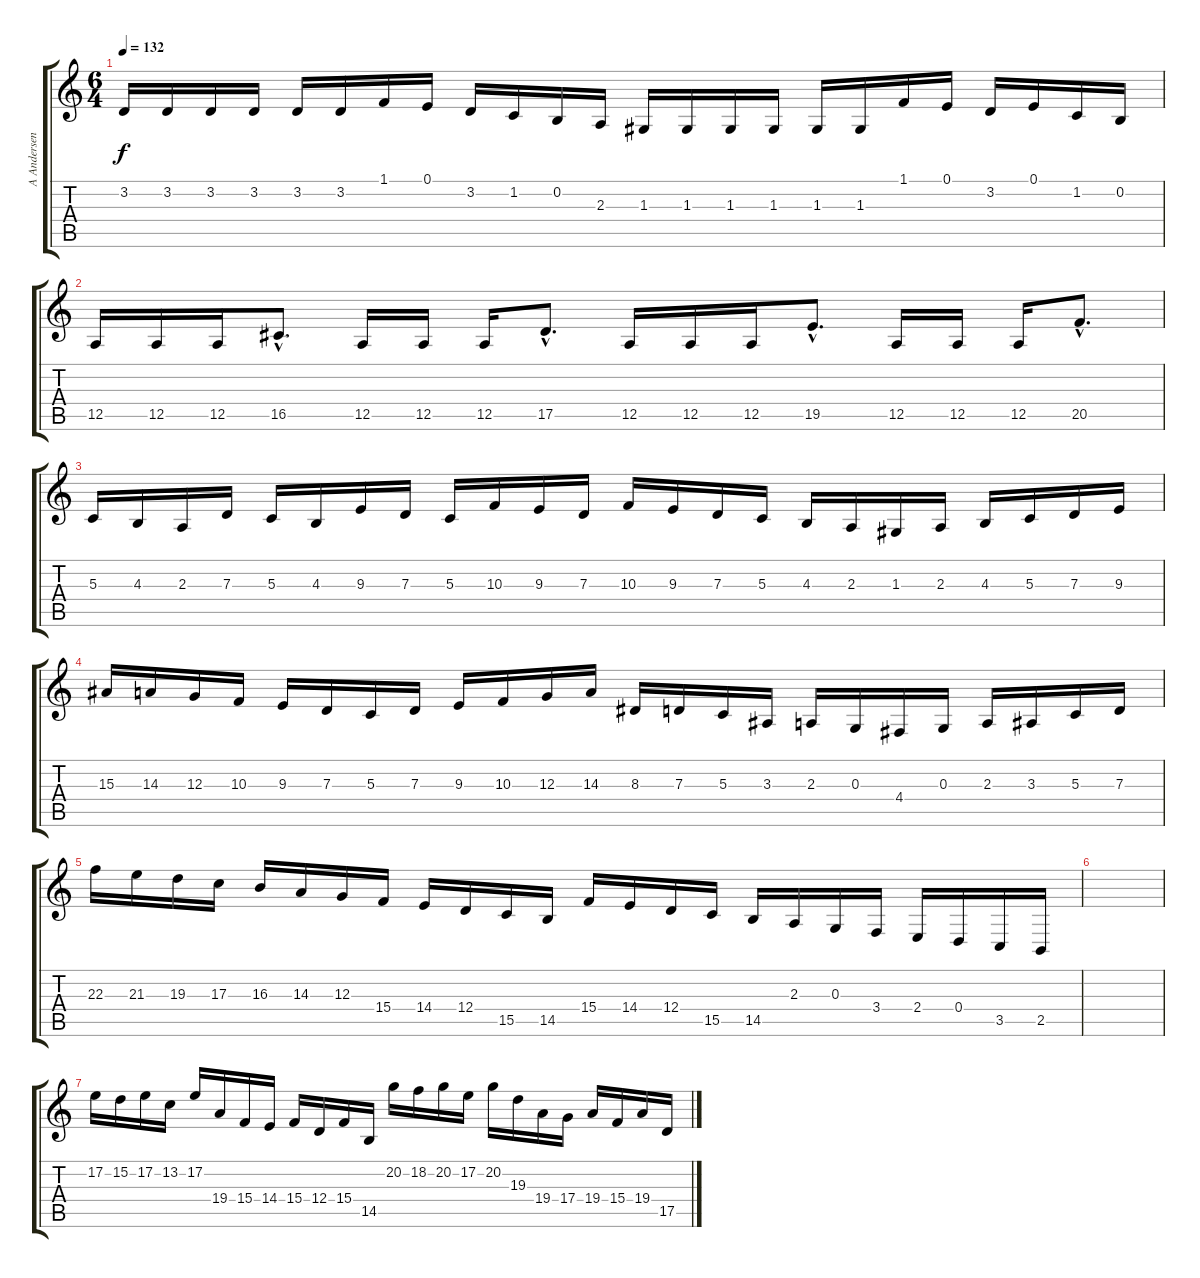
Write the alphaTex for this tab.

\track ("A Andersen" "A Andersen") {instrument harpsichord}
\staff {score tabs}
\tuning (E4 B3 G3 D3 A2 E2) {hide}
\ts (6 4)
\tempo 132
\clef g2
\ks c
3.2.16{dy f} 3.2.16 3.2.16 3.2.16 3.2.16 3.2.16 1.1.16 0.1.16 3.2.16 1.2.16 0.2.16 2.3.16 1.3.16 1.3.16 1.3.16 1.3.16 1.3.16 1.3.16 1.1.16 0.1.16 3.2.16 0.1.16 1.2.16 0.2.16 |
12.5.16 12.5.16 12.5.16 16.5{hac}.8{d} 12.5.16 12.5.16 12.5.16 17.5{hac}.8{d} 12.5.16 12.5.16 12.5.16 19.5{hac}.8{d} 12.5.16 12.5.16 12.5.16 20.5{hac}.8{d} |
5.3.16 4.3.16 2.3.16 7.3.16 5.3.16 4.3.16 9.3.16 7.3.16 5.3.16 10.3.16 9.3.16 7.3.16 10.3.16 9.3.16 7.3.16 5.3.16 4.3.16 2.3.16 1.3.16 2.3.16 4.3.16 5.3.16 7.3.16 9.3.16 |
15.3.16 14.3.16 12.3.16 10.3.16 9.3.16 7.3.16 5.3.16 7.3.16 9.3.16 10.3.16 12.3.16 14.3.16 8.3.16 7.3.16 5.3.16 3.3.16 2.3.16 0.3.16 4.4.16 0.3.16 2.3.16 3.3.16 5.3.16 7.3.16 |
22.3.16 21.3.16 19.3.16 17.3.16 16.3.16 14.3.16 12.3.16 15.4.16 14.4.16 12.4.16 15.5.16 14.5.16 15.4.16 14.4.16 12.4.16 15.5.16 14.5.16 2.3.16 0.3.16 3.4.16 2.4.16 0.4.16 3.5.16 2.5.16 |
|
17.2.16 15.2.16 17.2.16 13.2.16 17.2.16 19.4.16 15.4.16 14.4.16 15.4.16 12.4.16 15.4.16 14.5.16 20.2.16 18.2.16 20.2.16 17.2.16 20.2.16 19.3.16 19.4.16 17.4.16 19.4.16 15.4.16 19.4.16 17.5.16
